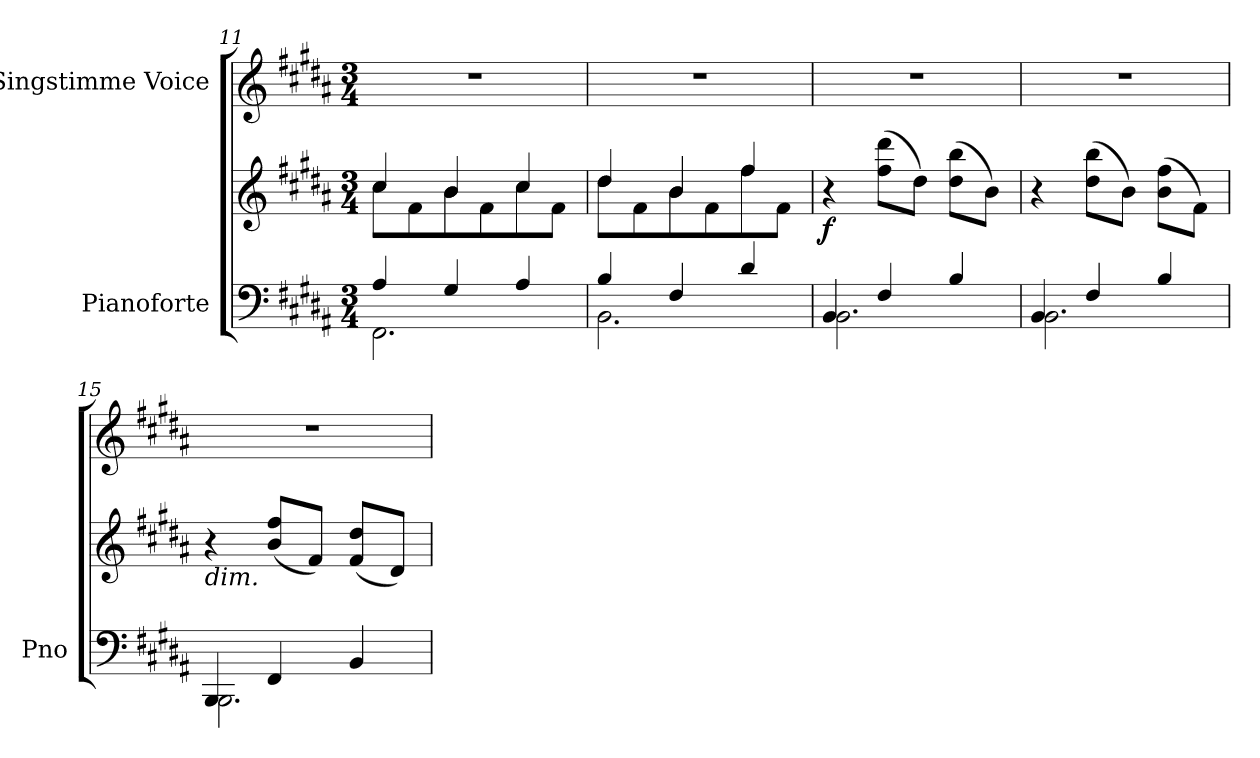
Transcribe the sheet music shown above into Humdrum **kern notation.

**kern	**kern	**dynam	**kern
*part2	*part2	*part2	*part1
*staff3	*staff2	*staff2/3	*staff1
*I"Pianoforte	*	*	*I"Singstimme Voice
*I'Pno	*	*	*
*clefF4	*clefG2	*	*clefG2
*k[f#c#g#d#a#]	*k[f#c#g#d#a#]	*	*k[f#c#g#d#a#]
*M3/4	*M3/4	*	*M3/4
=11	=11	=11	=11
*^	*^	*	*
4A#/	2.FF#\	4cc#/	8cc#\L	.	2.r
.	.	.	8f#\	.	.
4G#/	.	4b/	8b\	.	.
.	.	.	8f#\	.	.
4A#/	.	4cc#/	8cc#\	.	.
.	.	.	8f#\J	.	.
=12	=12	=12	=12	=12	=12
4B/	2.BB\	4dd#/	8dd#\L	.	2.r
.	.	.	8f#\	.	.
4F#/	.	4b/	8b\	.	.
.	.	.	8f#\	.	.
4d#/	.	4ff#/	8ff#\	.	.
.	.	.	8f#\J	.	.
=13	=13	=13	=13	=13	=13
!	!	!	!	!LO:DY:b	!
*	*	*v	*v	*	*
4BB/	2.BB\	4r	f	2.r
4F#/	.	(>8ff#\ 8ddd#\L	.	.
.	.	8dd#\J)	.	.
4B/	.	(>8dd#\ 8bb\L	.	.
.	.	8b\J)	.	.
!!LO:LB:g=z
=14	=14	=14	=14	=14
4BB/	2.BB\	4r	.	2.r
4F#/	.	(>8dd#\ 8bb\L	.	.
.	.	8b\J)	.	.
4B/	.	(>8b\ 8ff#\L	.	.
.	.	8f#\J)	.	.
=15	=15	=15	=15	=15
!	!	!LO:TX:b:i:t=dim.	!	!
4BBB/	2.BBB\	4r	.	2.r
4FF#/	.	(<8b/ 8ff#/L	.	.
.	.	8f#/J)	.	.
4BB/	.	(<8f#/ 8dd#/L	.	.
.	.	8d#/J)	.	.
*v	*v	*	*	*
=	=	=	=
*-	*-	*-	*-
